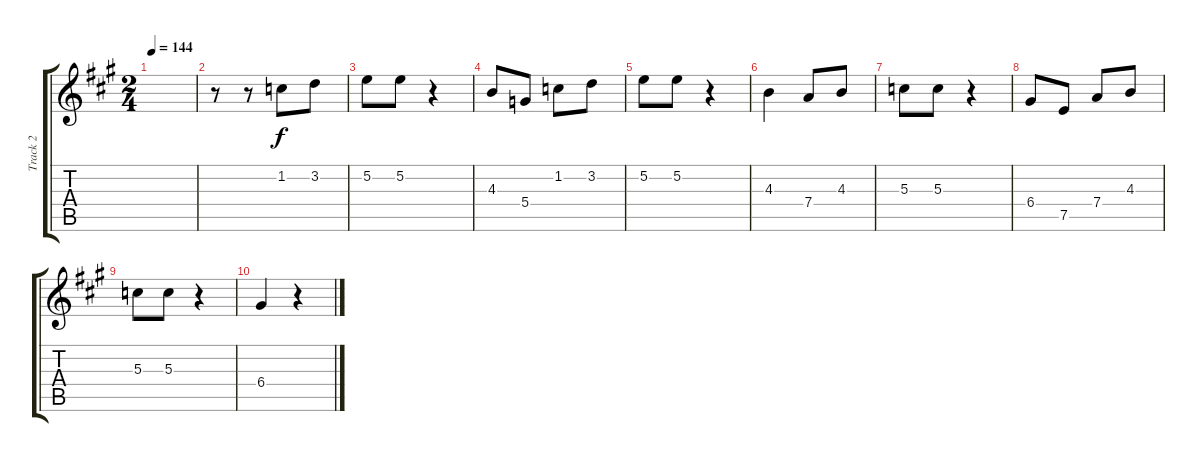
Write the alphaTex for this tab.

\track ("Track 2" "Track 2") {instrument overdrivenguitar}
\staff {score tabs}
\tuning (E4 B3 G3 D3 A2 E2) {hide}
\ts (2 4)
\tempo 144
\clef g2
\ks a
|
r.8 r.8 1.2.8 3.2.8 |
5.2.8 5.2.8 r.4 |
4.3.8 5.4.8 1.2.8 3.2.8 |
5.2.8 5.2.8 r.4 |
4.3.4 7.4.8 4.3.8 |
5.3.8 5.3.8 r.4 |
6.4.8 7.5.8 7.4.8 4.3.8 |
5.3.8 5.3.8 r.4 |
6.4.4 r.4
